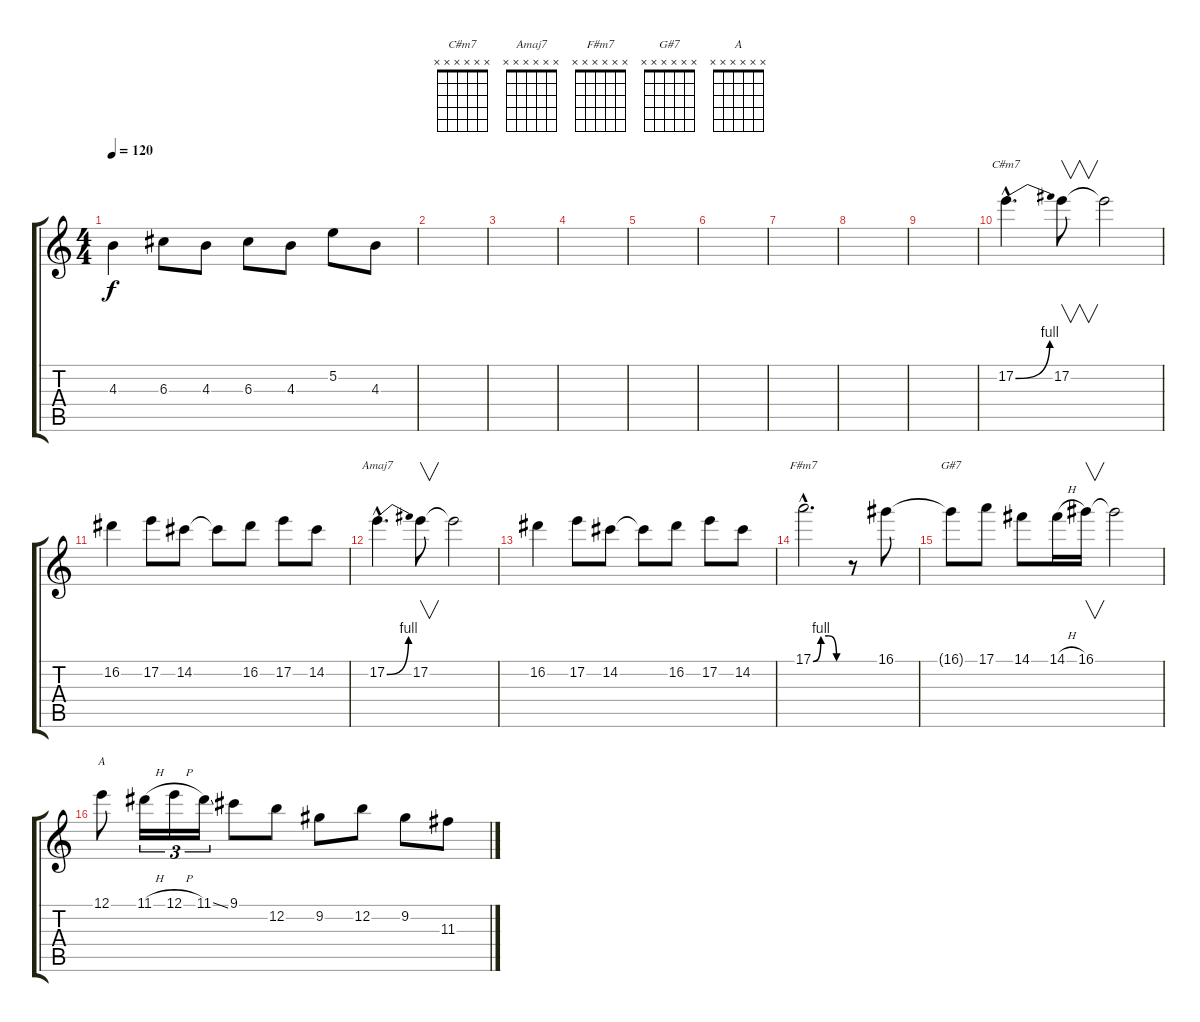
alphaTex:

\track "" {instrument overdrivenguitar}
\staff {score tabs}
\tuning (E4 B3 G3 D3 A2 E2) {hide}
\chord ("C#m7" x x x x x x) {firstfret 0}
\chord ("Amaj7" x x x x x x) {firstfret 0}
\chord ("F#m7" x x x x x x) {firstfret 0}
\chord ("G#7" x x x x x x) {firstfret 0}
\chord ("A" x x x x x x) {firstfret 0}
\ts (4 4)
\tempo 120
\clef g2
\ks c
4.3.4{dy f} 6.3.8 4.3.8 6.3.8 4.3.8 5.2.8 4.3.8 |
|
|
|
|
|
|
|
|
17.2{be (bend 0 0 60 4) hac}.4{d ch "C#m7"} 17.2.8{v} 17.2{t}.2 |
16.2.4 17.2.8 14.2.8 14.2{t}.8 16.2.8 17.2.8 14.2.8 |
17.2{be (bend 0 0 60 4) hac}.4{d ch "Amaj7"} 17.2.8{v} 17.2{t}.2 |
16.2.4 17.2.8 14.2.8 14.2{t}.8 16.2.8 17.2.8 14.2.8 |
17.1{be (custom 0 0 15 4 30 4 45 0 60 0) hac}.2{d ch "F#m7"} r.8 16.1.8 |
16.1{t}.8{ch "G#7"} 17.1.8 14.1.8 14.1{h}.16 16.1.16{v} 16.1{t}.2 |
12.1.8{ch "A"} 11.1{h}.16{tu (3 2)} 12.1{h}.16{tu (3 2)} 11.1{ss}.16{tu (3 2)} 9.1.8 12.2.8 9.2.8 12.2.8 9.2.8 11.3.8
